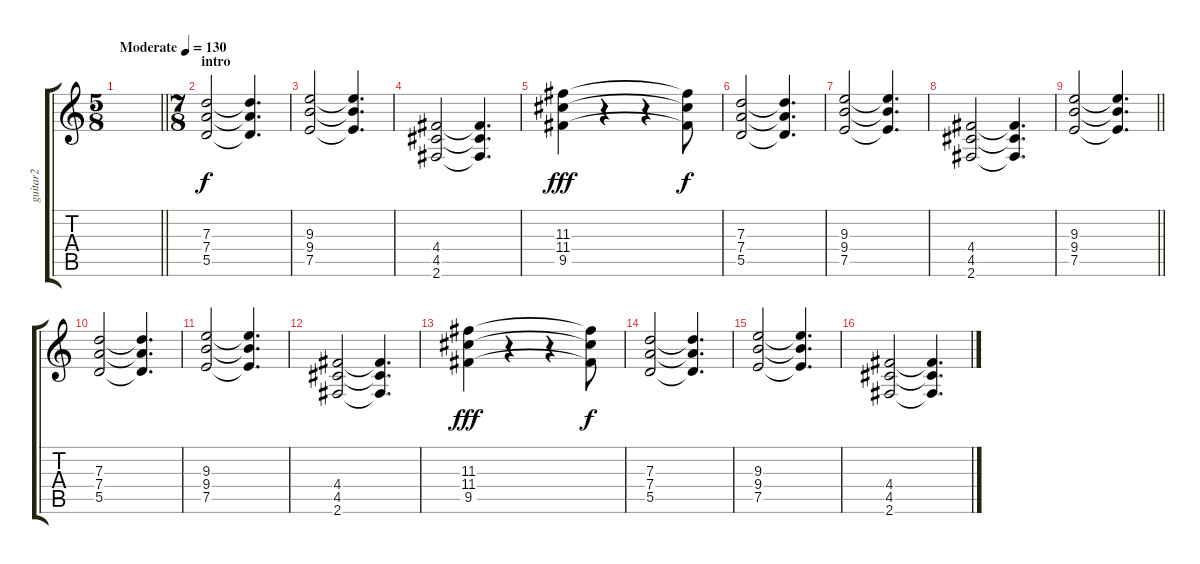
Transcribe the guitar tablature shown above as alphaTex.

\track ("guitar2" "guitar2") {instrument distortionguitar}
\staff {score tabs}
\tuning (E4 B3 G3 D3 A2 E2) {hide}
\ts (5 8)
\tempo (130 "Moderate")
\clef g2
\barLineRight lightlight
\ks c
|
\ts (7 8)
\section ("" "intro")
(7.3 7.4 5.5).2 (7.3{t} 7.4{t} 5.5{t}).4{d} |
(9.3 9.4 7.5).2 (9.3{t} 9.4{t} 7.5{t}).4{d} |
(4.4 4.5 2.6).2 (4.4{t} 4.5{t} 2.6{t}).4{d} |
(11.3 11.4 9.5).4{dy fff} r.4 r.4 (11.3{t} 11.4{t} 9.5{t}).8{dy f} |
(7.3 7.4 5.5).2 (7.3{t} 7.4{t} 5.5{t}).4{d} |
(9.3 9.4 7.5).2 (9.3{t} 9.4{t} 7.5{t}).4{d} |
(4.4 4.5 2.6).2 (4.4{t} 4.5{t} 2.6{t}).4{d} |
\barLineRight lightlight
(9.3 9.4 7.5).2 (9.3{t} 9.4{t} 7.5{t}).4{d} |
(7.3 7.4 5.5).2 (7.3{t} 7.4{t} 5.5{t}).4{d} |
(9.3 9.4 7.5).2 (9.3{t} 9.4{t} 7.5{t}).4{d} |
(4.4 4.5 2.6).2 (4.4{t} 4.5{t} 2.6{t}).4{d} |
(11.3 11.4 9.5).4{dy fff} r.4 r.4 (11.3{t} 11.4{t} 9.5{t}).8{dy f} |
(7.3 7.4 5.5).2 (7.3{t} 7.4{t} 5.5{t}).4{d} |
(9.3 9.4 7.5).2 (9.3{t} 9.4{t} 7.5{t}).4{d} |
(4.4 4.5 2.6).2 (4.4{t} 4.5{t} 2.6{t}).4{d}
